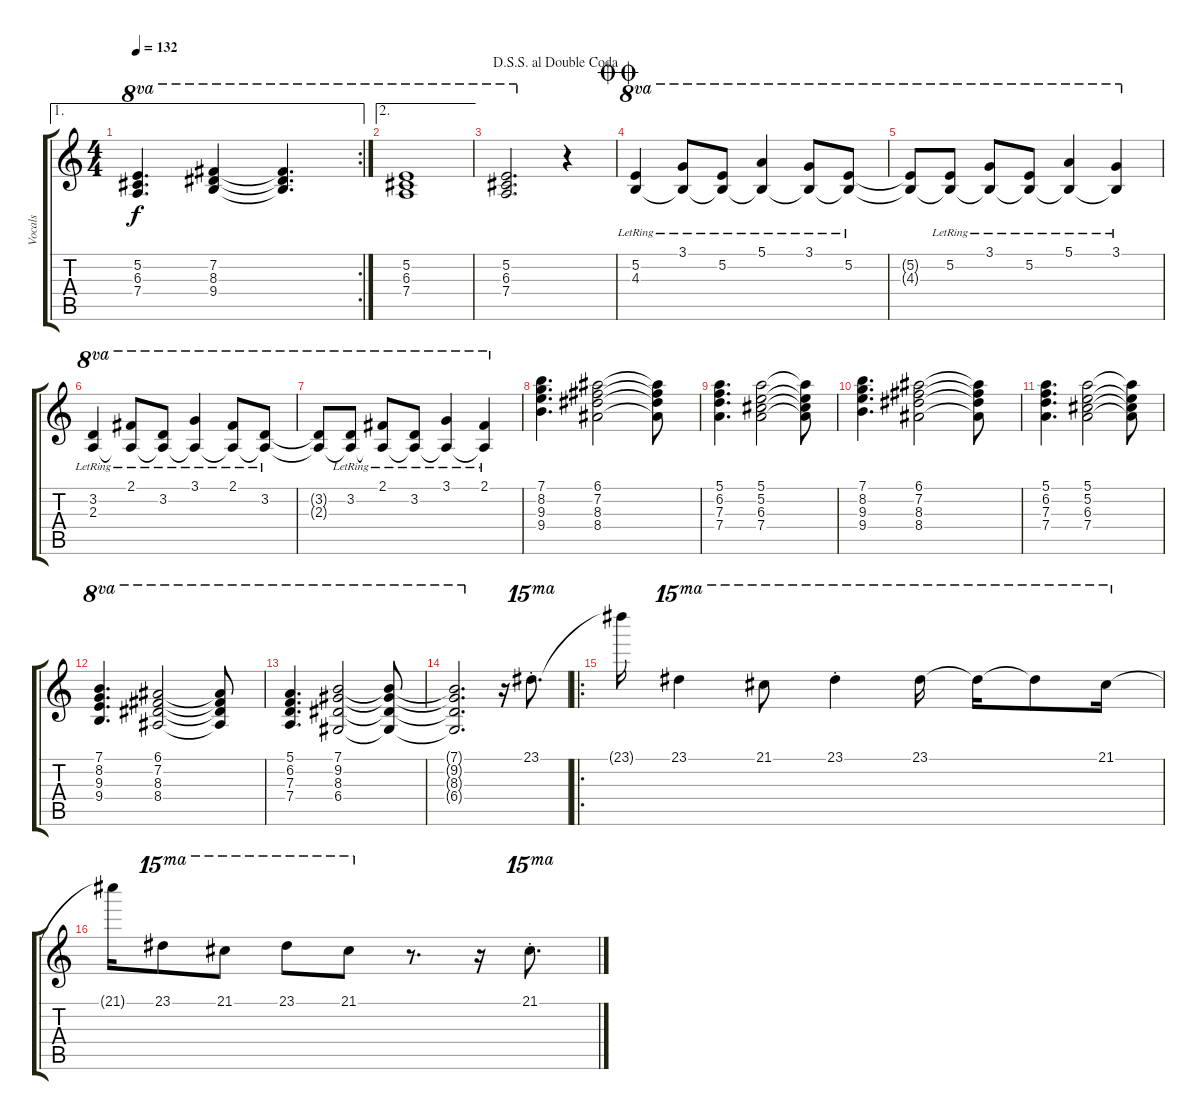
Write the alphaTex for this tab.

\track ("Vocals" "Vocals") {instrument lead3calliope}
\staff {score tabs}
\tuning (E5 B4 G4 D4 A3 E3) {hide}
\ae 1
\rc 2
\ts (4 4)
\tempo 132
\clef g2
\ks c
(5.2 6.3 7.4).4{d ot 8va dy f} (7.2 8.3 9.4).4{ot 8va} (7.2{t} 8.3{t} 9.4{t}).4{d ot 8va} |
\ae 2
(5.2 6.3 7.4).1{ot 8va} |
\jump dalsegnosegnoaldoublecoda
(5.2 6.3 7.4).2{d ot 8va} r.4 |
\jump doublecoda
(5.2{lr} 4.3{lr}).4{ot 8va} (3.1{lr} 4.3{t}).8{ot 8va} (5.2{lr} 4.3{t}).8{ot 8va} (5.1{lr} 4.3{t}).4{ot 8va} (3.1{lr} 4.3{t}).8{ot 8va} (5.2{lr} 4.3{t}).8{ot 8va} |
(5.2{t} 4.3{t}).8{ot 8va} (5.2{lr} 4.3{t}).8{ot 8va} (3.1{lr} 4.3{t}).8{ot 8va} (5.2{lr} 4.3{t}).8{ot 8va} (5.1{lr} 4.3{t}).4{ot 8va} (3.1{lr} 4.3{t}).4{ot 8va} |
(3.2{lr} 2.3{lr}).4{ot 8va} (2.1{lr} 2.3{t}).8{ot 8va} (3.2{lr} 2.3{t}).8{ot 8va} (3.1{lr} 2.3{t}).4{ot 8va} (2.1{lr} 2.3{t}).8{ot 8va} (3.2{lr} 2.3{t}).8{ot 8va} |
(3.2{t} 2.3{t}).8{ot 8va} (3.2{lr} 2.3{t}).8{ot 8va} (2.1{lr} 2.3{t}).8{ot 8va} (3.2{lr} 2.3{t}).8{ot 8va} (3.1{lr} 2.3{t}).4{ot 8va} (2.1{lr} 2.3{t}).4{ot 8va} |
(7.1 8.2 9.3 9.4).4{d} (6.1 7.2 8.3 8.4).2 (6.1{t} 7.2{t} 8.3{t} 8.4{t}).8 |
(5.1 6.2 7.3 7.4).4{d} (5.1 5.2 6.3 7.4).2 (5.1{t} 5.2{t} 6.3{t} 7.4{t}).8 |
(7.1 8.2 9.3 9.4).4{d} (6.1 7.2 8.3 8.4).2 (6.1{t} 7.2{t} 8.3{t} 8.4{t}).8 |
(5.1 6.2 7.3 7.4).4{d} (5.1 5.2 6.3 7.4).2 (5.1{t} 5.2{t} 6.3{t} 7.4{t}).8 |
(7.1 8.2 9.3 9.4).4{d ot 8va} (6.1 7.2 8.3 8.4).2{ot 8va} (6.1{t} 7.2{t} 8.3{t} 8.4{t}).8{ot 8va} |
(5.1 6.2 7.3 7.4).4{d ot 8va} (7.1 9.2 8.3 6.4).2{ot 8va} (7.1{t} 9.2{t} 8.3{t} 6.4{t}).8{ot 8va} |
(7.1{t} 9.2{t} 8.3{t} 6.4{t}).2{d ot 8va} r.16 23.1{st}.8{d ot 15ma} |
\ro
23.1{t}.16 23.1.4{ot 15ma} 21.1.8{ot 15ma} 23.1{st}.4{ot 15ma} 23.1.16{ot 15ma} 23.1{t}.16{ot 15ma} 23.1{t}.8{ot 15ma} 21.1.16{ot 15ma} |
21.1{t}.16 23.1.8{ot 15ma} 21.1.8{ot 15ma} 23.1.8{ot 15ma} 21.1.8{ot 15ma} r.8{d} r.16 21.1{st}.8{d ot 15ma}
